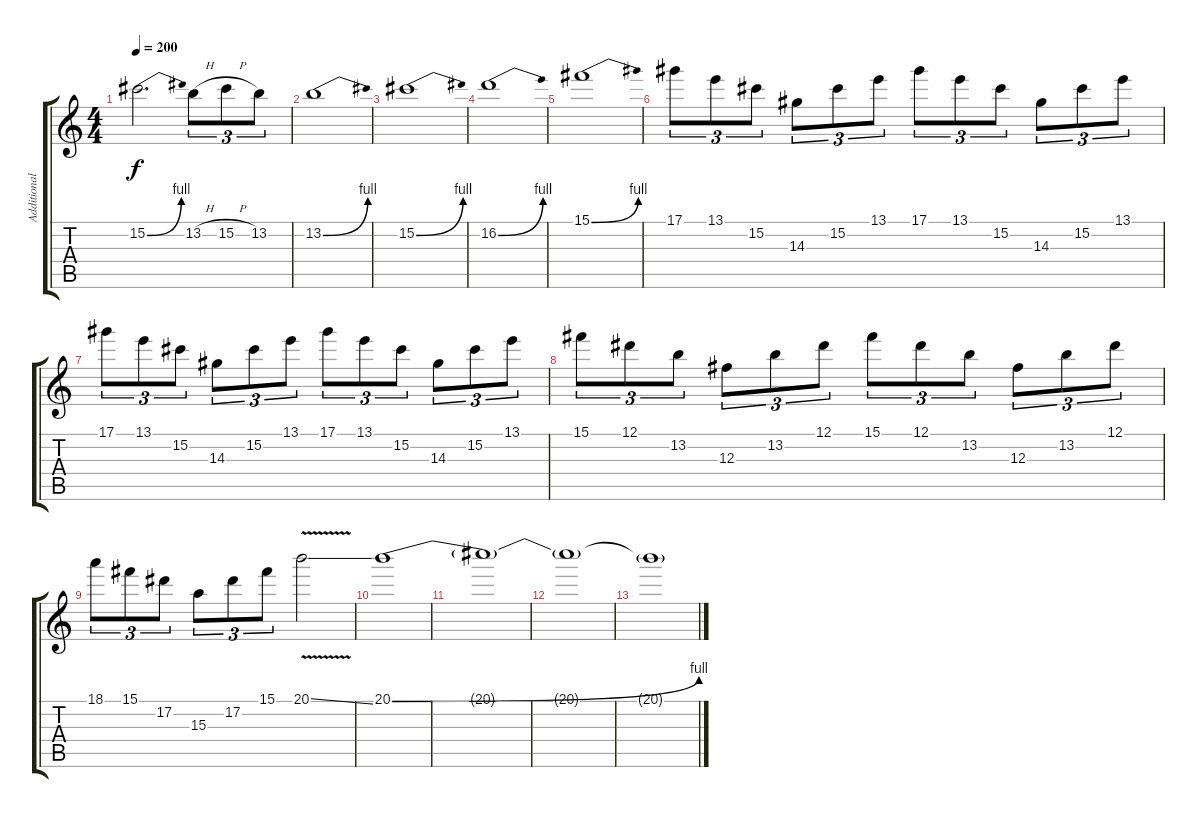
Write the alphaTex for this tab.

\track ("Additional Guitar" "Additional") {instrument overdrivenguitar}
\staff {score tabs}
\tuning (Eb4 Bb3 Gb3 Db3 Ab2 Db2) {hide}
\ts (4 4)
\tempo 200
\clef g2
\ks c
15.2{be (bend 0 0 60 4)}.2{d dy f} 13.2{h}.8{tu (3 2)} 15.2{h}.8{tu (3 2)} 13.2.8{tu (3 2)} |
13.2{be (bend 0 0 60 4)}.1 |
15.2{be (bend 0 0 60 4)}.1 |
16.2{be (bend 0 0 60 4)}.1 |
15.1{be (bend 0 0 60 4)}.1 |
17.1.8{tu (3 2)} 13.1.8{tu (3 2)} 15.2.8{tu (3 2)} 14.3.8{tu (3 2)} 15.2.8{tu (3 2)} 13.1.8{tu (3 2)} 17.1.8{tu (3 2)} 13.1.8{tu (3 2)} 15.2.8{tu (3 2)} 14.3.8{tu (3 2)} 15.2.8{tu (3 2)} 13.1.8{tu (3 2)} |
17.1.8{tu (3 2)} 13.1.8{tu (3 2)} 15.2.8{tu (3 2)} 14.3.8{tu (3 2)} 15.2.8{tu (3 2)} 13.1.8{tu (3 2)} 17.1.8{tu (3 2)} 13.1.8{tu (3 2)} 15.2.8{tu (3 2)} 14.3.8{tu (3 2)} 15.2.8{tu (3 2)} 13.1.8{tu (3 2)} |
15.1.8{tu (3 2)} 12.1.8{tu (3 2)} 13.2.8{tu (3 2)} 12.3.8{tu (3 2)} 13.2.8{tu (3 2)} 12.1.8{tu (3 2)} 15.1.8{tu (3 2)} 12.1.8{tu (3 2)} 13.2.8{tu (3 2)} 12.3.8{tu (3 2)} 13.2.8{tu (3 2)} 12.1.8{tu (3 2)} |
18.1.8{tu (3 2)} 15.1.8{tu (3 2)} 17.2.8{tu (3 2)} 15.3.8{tu (3 2)} 17.2.8{tu (3 2)} 15.1.8{tu (3 2)} 20.1{v ss}.2 |
20.1{be (bend 0 0 60 4)}.1 |
20.1{t}.1 |
20.1{t}.1 |
20.1{t}.1
